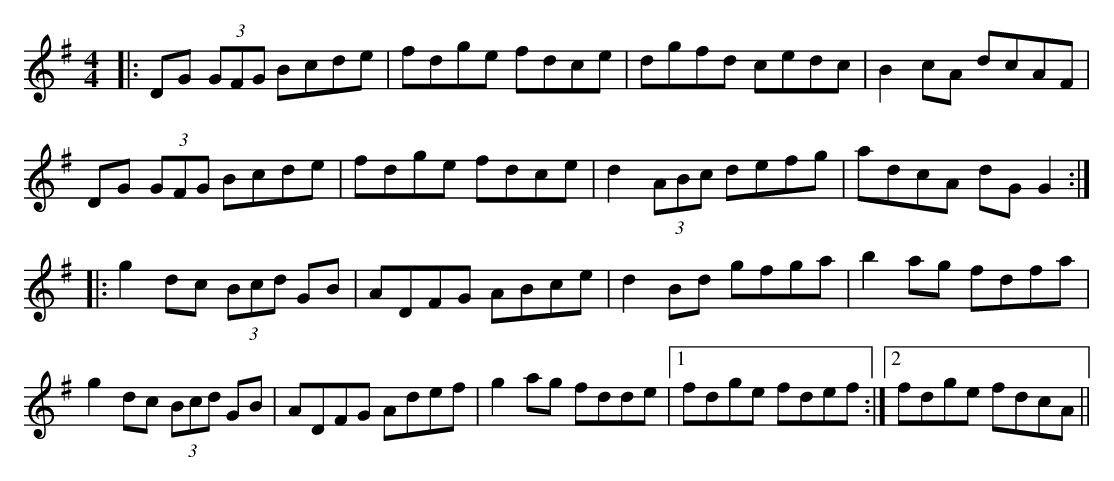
X:1
M:4/4
K:G
|:DG (3GFG Bcde|fdge fdce| dgfd cedc|B2cA dcAF|
DG (3GFG Bcde|fdge fdce| d2 (3ABc defg| adcA dGG2:|
|: g2dc (3Bcd GB| ADFG ABce|d2Bd gfga| b2 ag fdfa|
 g2dc (3Bcd GB| ADFG Adef|g2ag fdde|1 fdge fdef:|2 fdge fdcA||
